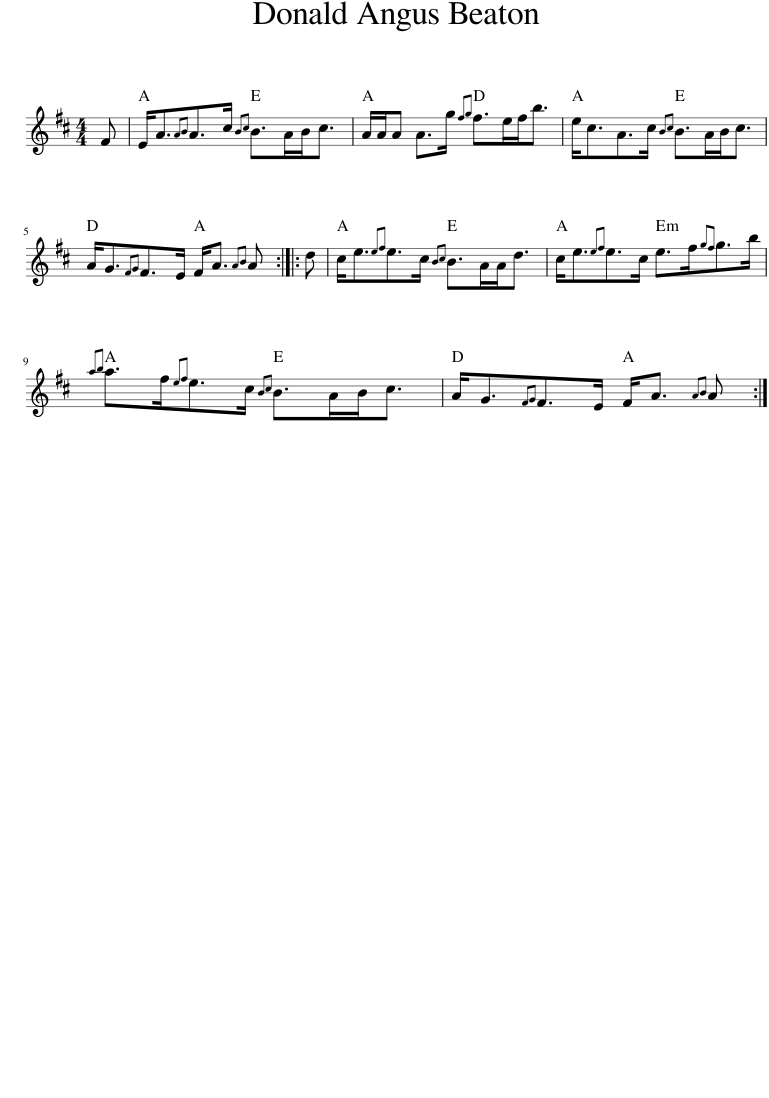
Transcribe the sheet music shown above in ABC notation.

X:1
L:1/8
M:4/4
I:linebreak $
K:D
V:1 treble
V:1
 F | E<A{AB}A>c{Bc} B>AB<c | A/A/A A>g{fg} f>ef<b | e<cA>c{Bc} B>AB<c |$ A<G{FG}F>E F<A{AB} A :: %5
 d | c<e{ef}e>c{Bc} B>AA<d | c<e{ef}e>c e>f{gf}g>b |${ab} a>f{ef}e>c{Bc} B>AB<c | A<G{FG}F>E F<A{AB} A :| %10
